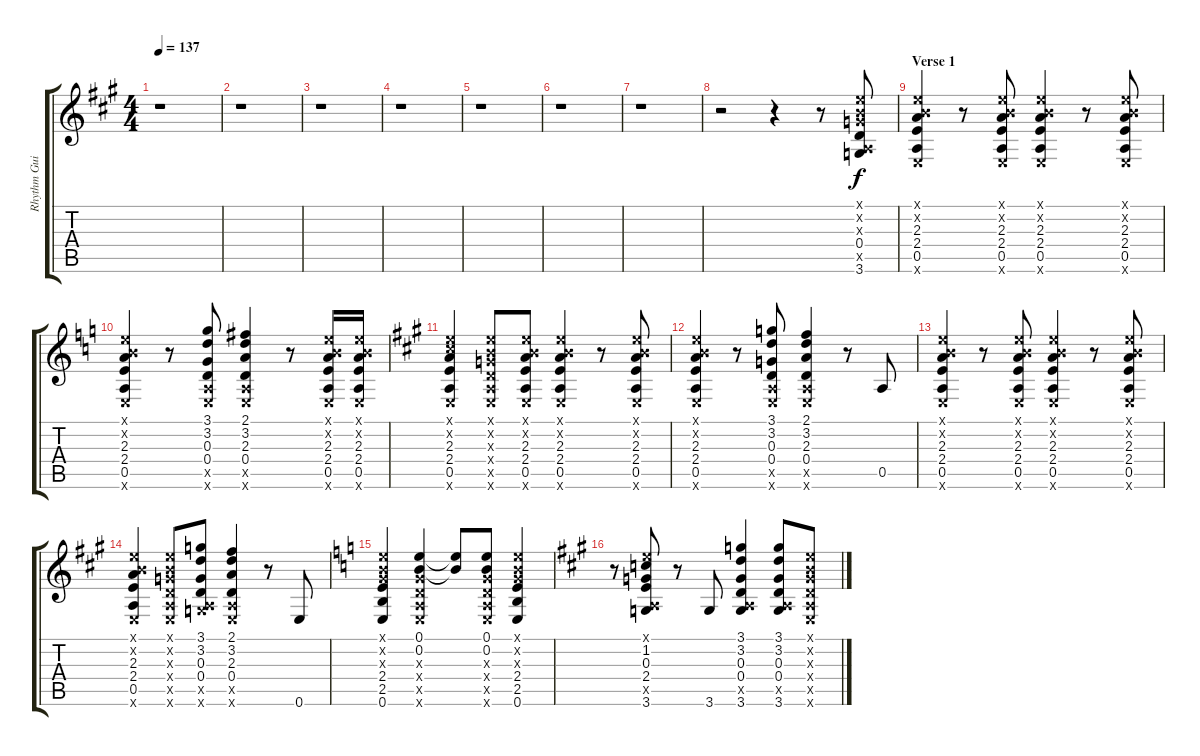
\track ("Rhythm Guitar" "Rhythm Gui") {instrument acousticguitarsteel}
\staff {score tabs}
\tuning (E4 B3 G3 D3 A2 E2) {hide}
\ts (4 4)
\tempo 137
\clef g2
\ks a
r.1{dy f} |
r.1 |
r.1 |
r.1 |
r.1 |
r.1 |
r.1 |
r.2 r.4 r.8 (0.1{x} 0.2{x} 0.3{x} 0.4 0.5{x} 3.6).8 |
\section ("" "Verse 1")
(0.1{x} 0.2{x} 2.3 2.4 0.5 0.6{x}).4 r.8 (0.1{x} 0.2{x} 2.3 2.4 0.5 0.6{x}).8 (0.1{x} 0.2{x} 2.3 2.4 0.5 0.6{x}).4 r.8 (0.1{x} 0.2{x} 2.3 2.4 0.5 0.6{x}).8 |
\ks c
(0.1{x} 0.2{x} 2.3 2.4 0.5 0.6{x}).4 r.8 (3.1 3.2 0.3 0.4 0.5{x} 0.6{x}).8 (2.1 3.2 2.3 0.4 0.5{x} 0.6{x}).4 r.8 (0.1{x} 0.2{x} 2.3 2.4 0.5 0.6{x}).16 (0.1{x} 0.2{x} 2.3 2.4 0.5 0.6{x}).16 |
\ks a
(0.1{x} 2.2{x} 2.3 2.4 0.5 0.6{x}).4 (0.1{x} 0.2{x} 0.3{x} 0.4{x} 0.5{x} 0.6{x}).8 (0.1{x} 0.2{x} 2.3 2.4 0.5 0.6{x}).8 (0.1{x} 0.2{x} 2.3 2.4 0.5 0.6{x}).4 r.8 (0.1{x} 0.2{x} 2.3 2.4 0.5 0.6{x}).8 |
(0.1{x} 0.2{x} 2.3 2.4 0.5 0.6{x}).4 r.8 (3.1 3.2 0.3 0.4 0.5{x} 0.6{x}).8 (2.1 3.2 2.3 0.4 0.5{x} 0.6{x}).4 r.8 0.5.8 |
(0.1{x} 0.2{x} 2.3 2.4 0.5 0.6{x}).4 r.8 (0.1{x} 0.2{x} 2.3 2.4 0.5 0.6{x}).8 (0.1{x} 0.2{x} 2.3 2.4 0.5 0.6{x}).4 r.8 (0.1{x} 0.2{x} 2.3 2.4 0.5 0.6{x}).8 |
(0.1{x} 0.2{x} 2.3 2.4 0.5 0.6{x}).4 (0.1{x} 0.2{x} 0.3{x} 0.4{x} 0.5{x} 0.6{x}).8 (3.1 3.2 0.3 0.4 0.5{x} 3.6{x}).8 (2.1 3.2 2.3 0.4 0.5{x} 0.6{x}).4 r.8 0.6.8 |
\ks c
(0.1{x} 0.2{x} 0.3{x} 2.4 2.5 0.6).4 (0.1 0.2 0.3{x} 0.4{x} 0.5{x} 0.6{x}).4 (0.1{t} 0.2{t}).8 (0.1 0.2 0.3{x} 0.4{x} 0.5{x} 0.6{x}).8 (0.1{x} 0.2{x} 0.3{x} 2.4 2.5 0.6).4 |
\ks a
r.8 (0.1{x} 1.2 0.3 2.4 0.5{x} 3.6).8 r.8 3.6.8 (3.1 3.2 0.3 0.4 0.5{x} 3.6).4 (3.1 3.2 0.3 0.4 0.5{x} 3.6).8 (0.1{x} 0.2{x} 0.3{x} 0.4{x} 0.5{x} 0.6{x}).8
